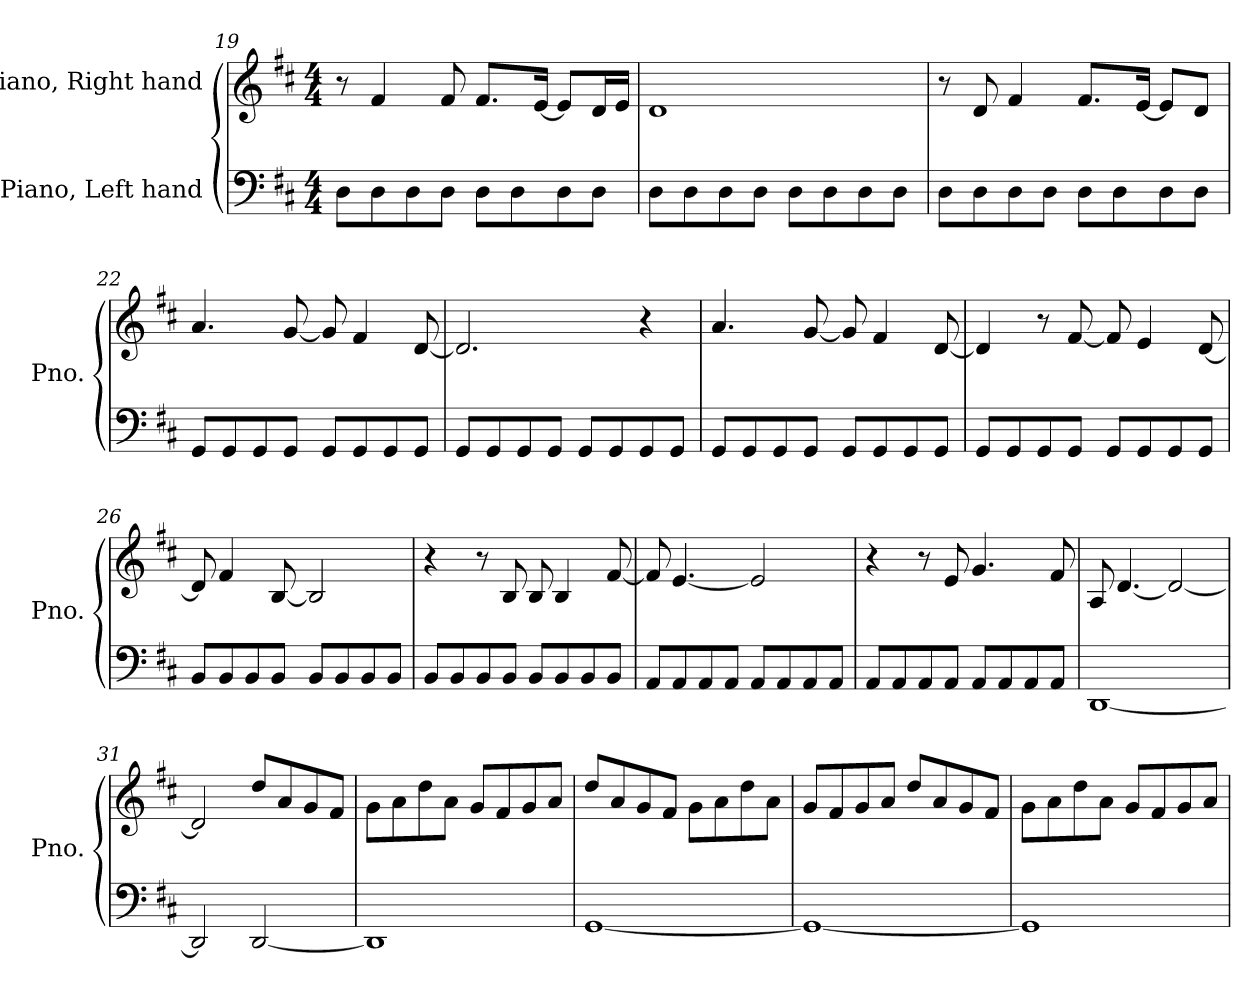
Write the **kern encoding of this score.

**kern	**kern
*part2	*part1
*staff2	*staff1
*I"Piano, Left hand	*I"Piano, Right hand
*I'Pno.	*I'Pno.
*clefF4	*clefG2
*k[f#c#]	*k[f#c#]
*M4/4	*M4/4
=19	=19
8D\L	8r
8D\	4f#/
8D\	.
8D\J	8f#/
8D\L	8.f#/L
8D\	.
.	[16e/Jk
8D\	8e/L]
8D\J	16d/L
.	16e/JJ
=20	=20
8D\L	1d
8D\	.
8D\	.
8D\J	.
8D\L	.
8D\	.
8D\	.
8D\J	.
!!LO:LB:g=z
=21	=21
8D\L	8r
8D\	8d/
8D\	4f#/
8D\J	.
8D\L	8.f#/L
8D\	.
.	[16e/Jk
8D\	8e/L]
8D\J	8d/J
=22	=22
8GG/L	4.a/
8GG/	.
8GG/	.
8GG/J	[8g/
8GG/L	8g/]
8GG/	4f#/
8GG/	.
8GG/J	[8d/
=23	=23
8GG/L	2.d/]
8GG/	.
8GG/	.
8GG/J	.
8GG/L	.
8GG/	.
8GG/	4r
8GG/J	.
=24	=24
8GG/L	4.a/
8GG/	.
8GG/	.
8GG/J	[8g/
8GG/L	8g/]
8GG/	4f#/
8GG/	.
8GG/J	[8d/
!!LO:PB:g=z
=25	=25
8GG/L	4d/]
8GG/	.
8GG/	8r
8GG/J	[8f#/
8GG/L	8f#/]
8GG/	4e/
8GG/	.
8GG/J	[8d/
=26	=26
8BB/L	8d/]
8BB/	4f#/
8BB/	.
8BB/J	[8B/
8BB/L	2B/]
8BB/	.
8BB/	.
8BB/J	.
=27	=27
8BB/L	4r
8BB/	.
8BB/	8r
8BB/J	8B/
8BB/L	8B/
8BB/	4B/
8BB/	.
8BB/J	[8f#/
=28	=28
8AA/L	8f#/]
8AA/	[4.e/
8AA/	.
8AA/J	.
8AA/L	2e/]
8AA/	.
8AA/	.
8AA/J	.
!!LO:LB:g=z
=29	=29
8AA/L	4r
8AA/	.
8AA/	8r
8AA/J	8e/
8AA/L	4.g/
8AA/	.
8AA/	.
8AA/J	8f#/
=30	=30
[1DD	8A/
.	[4.d/
.	2d/_
=31	=31
2DD/]	2d/]
[2DD/	8dd/L
.	8a/
.	8g/
.	8f#/J
=32	=32
1DD]	8g\L
.	8a\
.	8dd\
.	8a\J
.	8g/L
.	8f#/
.	8g/
.	8a/J
=33	=33
[1GG	8dd/L
.	8a/
.	8g/
.	8f#/J
.	8g\L
.	8a\
.	8dd\
.	8a\J
!!LO:LB:g=z
=34	=34
1GG_	8g/L
.	8f#/
.	8g/
.	8a/J
.	8dd/L
.	8a/
.	8g/
.	8f#/J
=35	=35
1GG]	8g\L
.	8a\
.	8dd\
.	8a\J
.	8g/L
.	8f#/
.	8g/
.	8a/J
=	=
*-	*-
